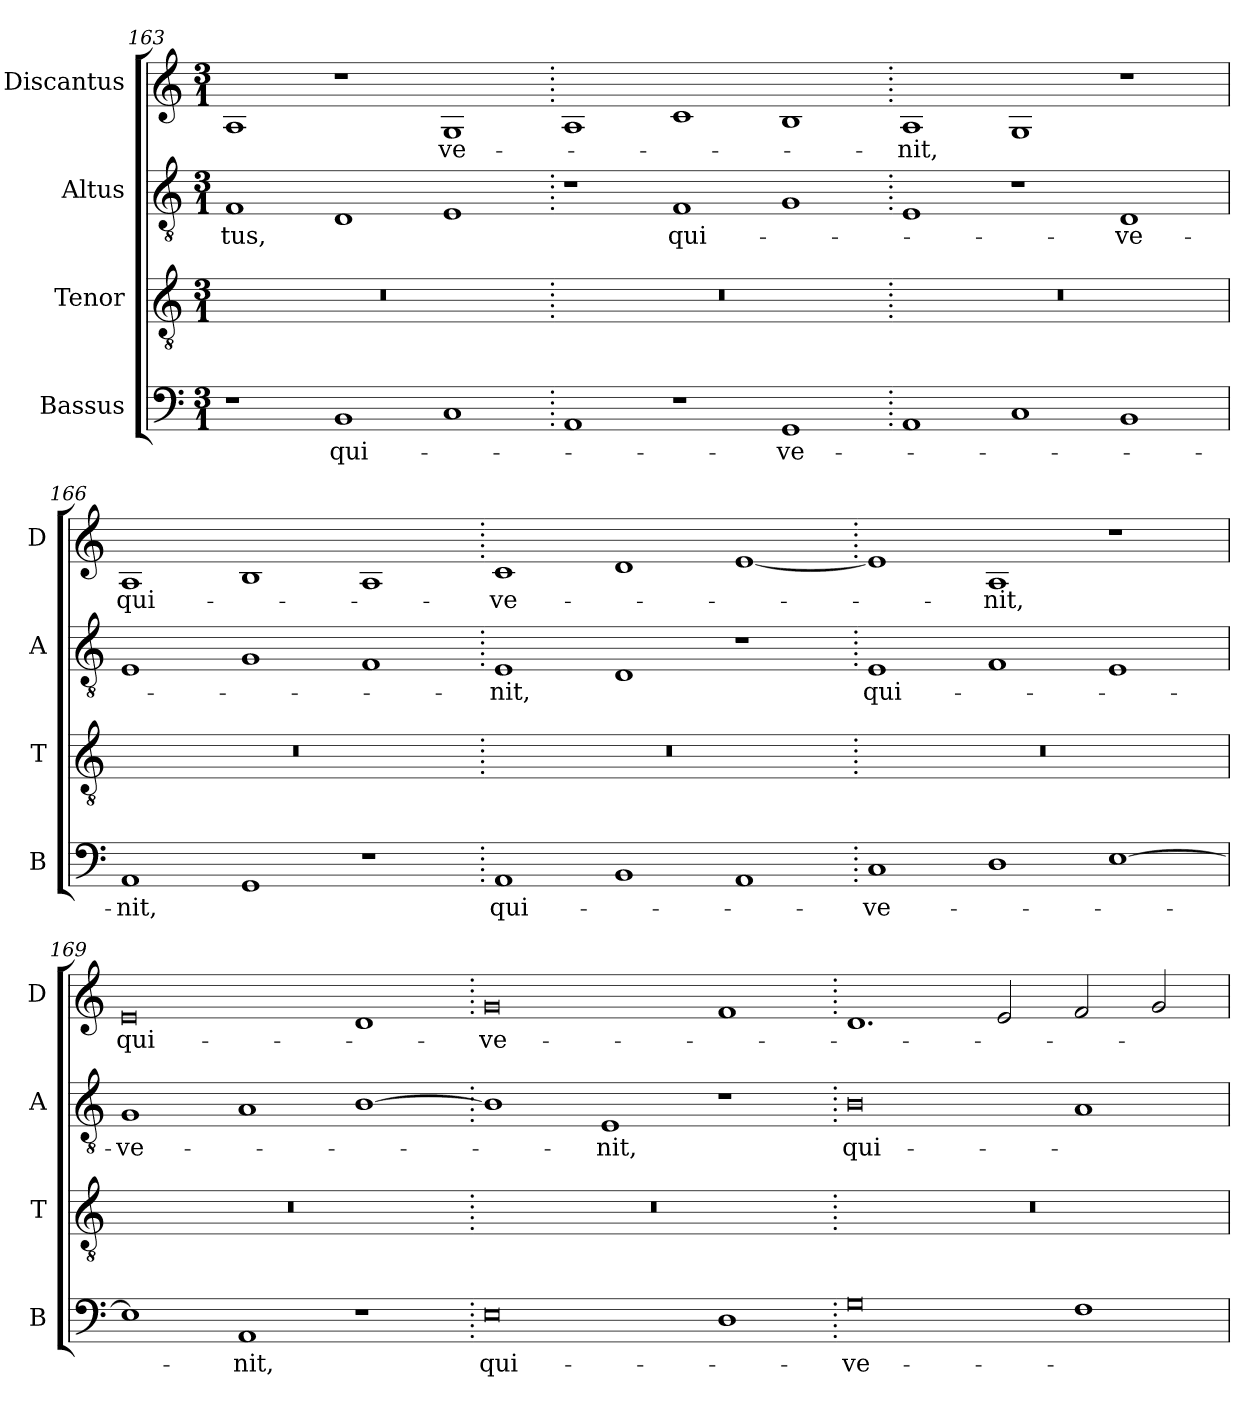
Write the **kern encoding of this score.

**kern	**text	**kern	**kern	**text	**kern	**text
*part4	*part4	*part3	*part2	*part2	*part1	*part1
*staff4	*staff4	*staff3	*staff2	*staff2	*staff1	*staff1
*I"Bassus	*	*I"Tenor	*I"Altus	*	*I"Discantus	*
*I'B	*	*I'T	*I'A	*	*I'D	*
*clefF4	*	*clefGv2	*clefGv2	*	*clefG2	*
*k[]	*	*k[]	*k[]	*	*k[]	*
*M3/1	*	*M3/1	*M3/1	*	*M3/1	*
=163	=163	=163	=163	=163	=163	=163
1r	.	0.r	1F	-tus,	1A	.
1BB	qui-	.	1D	.	1r	.
1C	.	.	1E	.	1G	ve-
=164.	=164.	=164.	=164.	=164.	=164.	=164.
1AA	.	0.r	1r	.	1A	.
1r	.	.	1F	qui-	1c	.
1GG	-ve-	.	1G	.	1B	.
=165.	=165.	=165.	=165.	=165.	=165.	=165.
1AA	.	0.r	1E	.	1A	-nit,
1C	.	.	1r	.	1G	.
1BB	.	.	1D	-ve-	1r	.
=166	=166	=166	=166	=166	=166	=166
1AA	-nit,	0.r	1E	.	1A	qui-
1GG	.	.	1G	.	1B	.
1r	.	.	1F	.	1A	.
=167.	=167.	=167.	=167.	=167.	=167.	=167.
1AA	qui-	0.r	1E	-nit,	1c	-ve-
1BB	.	.	1D	.	1d	.
1AA	.	.	1r	.	[1e	.
=168.	=168.	=168.	=168.	=168.	=168.	=168.
1C	-ve-	0.r	1E	qui-	1e]	.
1D	.	.	1F	.	1A	-nit,
[1E	.	.	1E	.	1r	.
=169	=169	=169	=169	=169	=169	=169
1E]	.	0.r	1G	-ve-	0e	qui-
1AA	-nit,	.	1A	.	.	.
1r	.	.	[1B	.	1d	.
=170.	=170.	=170.	=170.	=170.	=170.	=170.
0E	qui-	0.r	1B]	.	0g	-ve-
.	.	.	1E	-nit,	.	.
1D	.	.	1r	.	1f	.
=171.	=171.	=171.	=171.	=171.	=171.	=171.
0G	-ve-	0.r	0B	qui-	1.d	.
.	.	.	.	.	2e	.
1F	.	.	1A	.	2f	.
.	.	.	.	.	2g	.
=	=	=	=	=	=	=
*-	*-	*-	*-	*-	*-	*-
